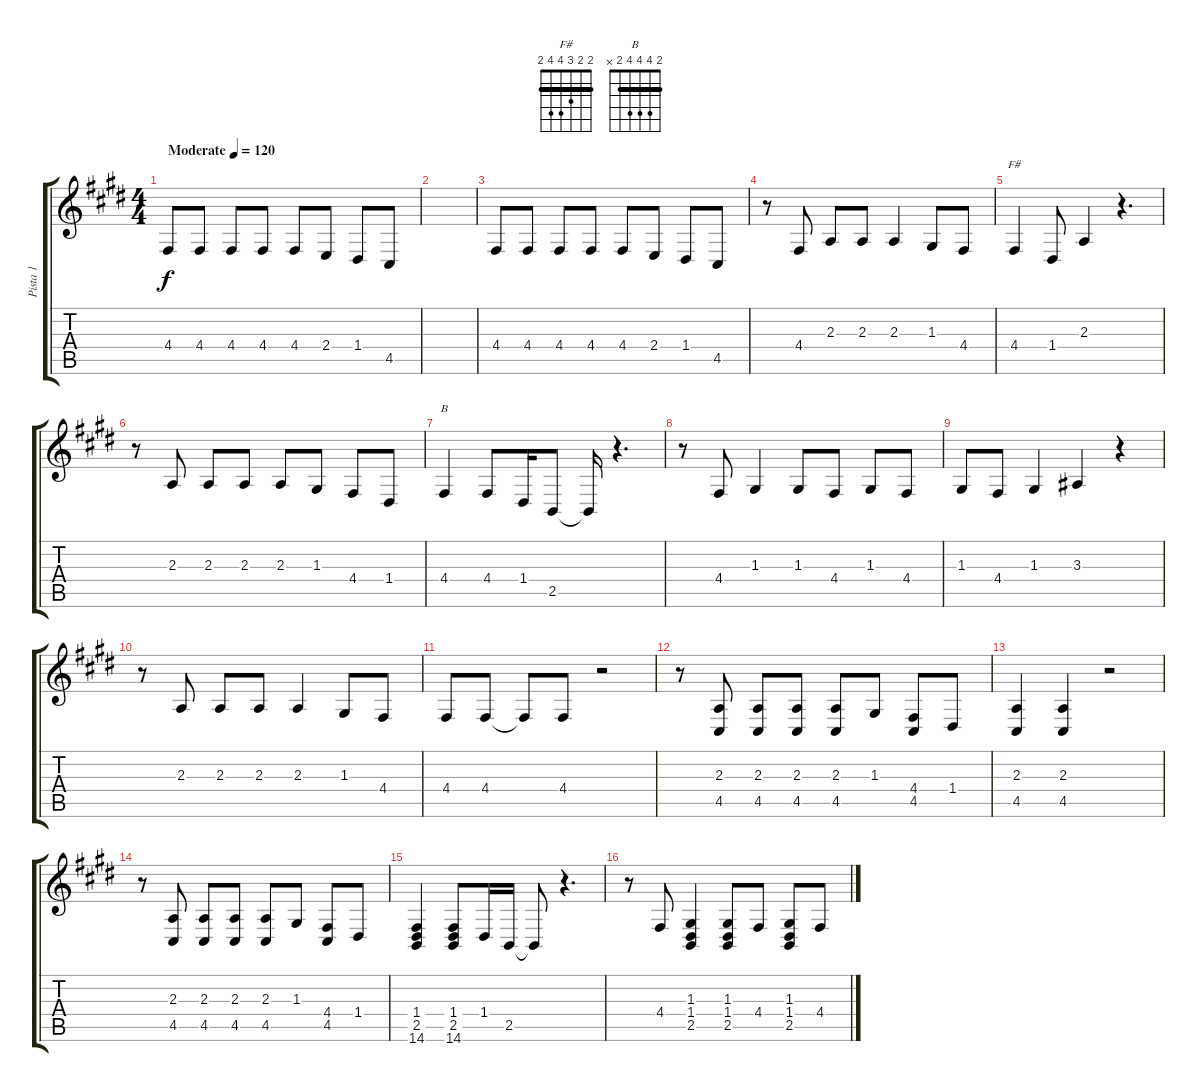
\track ("Pista 1" "Pista 1") {instrument acousticgrandpiano}
\staff {score tabs}
\tuning (E4 B3 G3 D3 A2 E2) {hide}
\chord ("F#" 2 2 3 4 4 2) {barre 2}
\chord ("B" 2 4 4 4 2 x) {barre 2}
\ts (4 4)
\tempo (120 "Moderate")
\clef g2
\ks e
4.4.8{dy f instrument acousticgrandpiano} 4.4.8 4.4.8 4.4.8 4.4.8 2.4.8 1.4.8 4.5.8 |
|
4.4.8 4.4.8 4.4.8 4.4.8 4.4.8 2.4.8 1.4.8 4.5.8 |
r.8 4.4.8 2.3.8 2.3.8 2.3.4 1.3.8 4.4.8 |
4.4.4{ch "F#"} 1.4.8 2.3.4 r.4{d} |
r.8 2.3.8 2.3.8 2.3.8 2.3.8 1.3.8 4.4.8 1.4.8 |
4.4.4{ch "B"} 4.4.8 1.4.16 2.5.8 2.5{t}.16 r.4{d} |
r.8 4.4.8 1.3.4 1.3.8 4.4.8 1.3.8 4.4.8 |
1.3.8 4.4.8 1.3.4 3.3.4 r.4 |
r.8 2.3.8 2.3.8 2.3.8 2.3.4 1.3.8 4.4.8 |
4.4.8 4.4.8 4.4{t}.8 4.4.8 r.2 |
r.8 (2.3 4.5).8 (2.3 4.5).8 (2.3 4.5).8 (2.3 4.5).8 1.3.8 (4.4 4.5).8 1.4.8 |
(2.3 4.5).4 (2.3 4.5).4 r.2 |
r.8 (2.3 4.5).8 (2.3 4.5).8 (2.3 4.5).8 (2.3 4.5).8 1.3.8 (4.4 4.5).8 1.4.8 |
(1.4 2.5 14.6).4 (1.4 2.5 14.6).8 1.4.16 2.5.16 2.5{t}.8 r.4{d} |
r.8 4.4.8 (1.3 1.4 2.5).4 (1.3 1.4 2.5).8 4.4.8 (1.3 1.4 2.5).8 4.4.8
